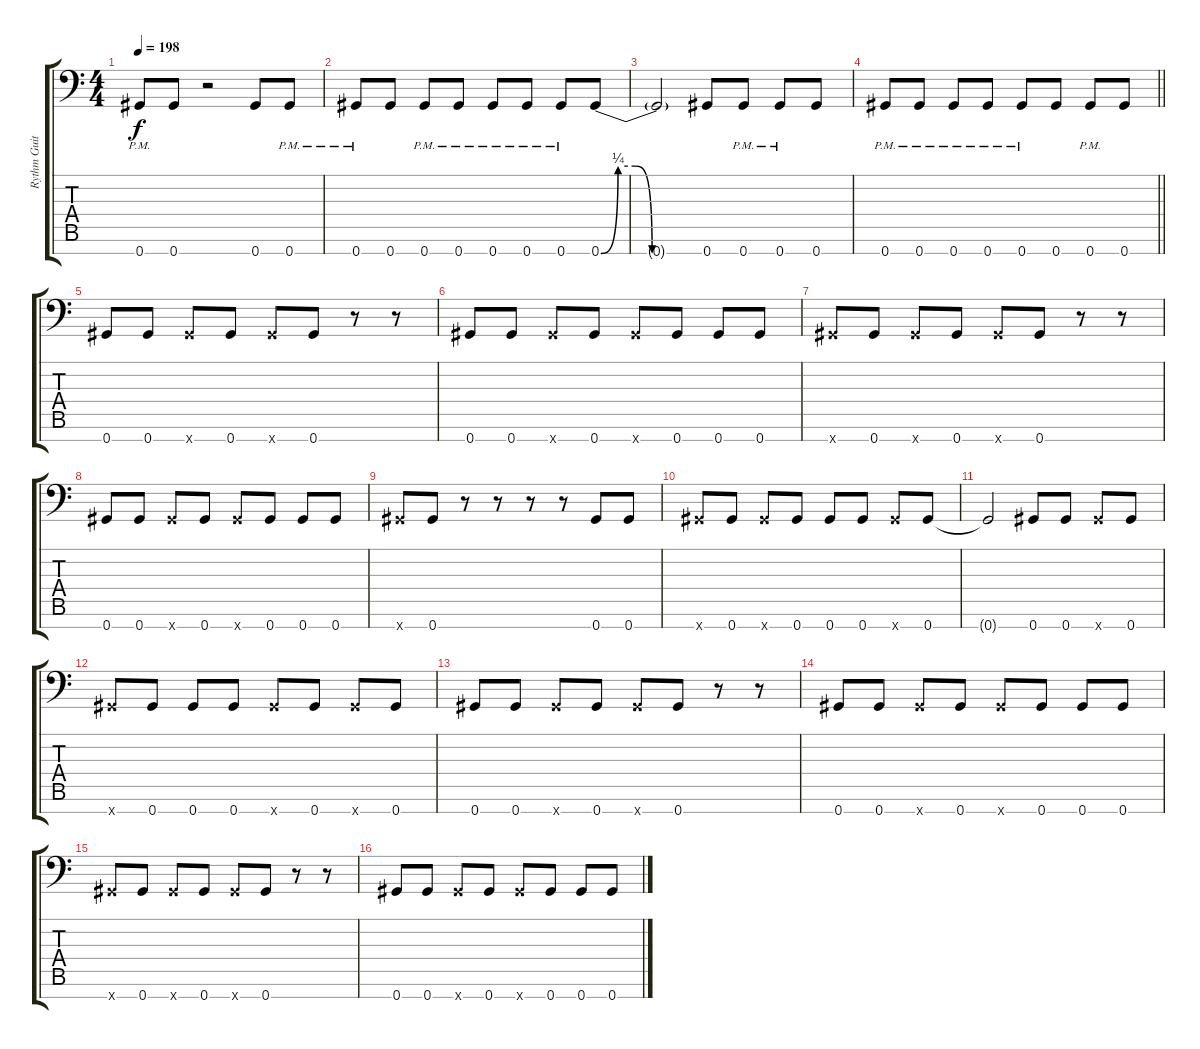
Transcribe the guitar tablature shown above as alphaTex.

\track ("Rythm Guitar #2" "Rythm Guit") {instrument distortionguitar}
\staff {score tabs}
\tuning (Eb4 Bb3 F3 Eb3 Bb2 F2 Ab1) {hide}
\ts (4 4)
\tempo 198
\clef f4
\ks c
0.7{pm}.8{dy f} 0.7.8 r.2 0.7.8 0.7{pm}.8 |
0.7{pm}.8 0.7.8 0.7{pm}.8 0.7{pm}.8 0.7{pm}.8 0.7{pm}.8 0.7{pm}.8 0.7{be (custom 0 0 10 1 20 1 30 0 60 0)}.8 |
0.7{t}.2 0.7.8 0.7{pm}.8 0.7{pm}.8 0.7.8 |
\barLineRight lightlight
0.7{pm}.8 0.7{pm}.8 0.7{pm}.8 0.7{pm}.8 0.7{pm}.8 0.7.8 0.7{pm}.8 0.7.8 |
\section ("" "")
0.7.8 0.7.8 0.7{x}.8 0.7.8 0.7{x}.8 0.7.8 r.8 r.8 |
0.7.8 0.7.8 0.7{x}.8 0.7.8 0.7{x}.8 0.7.8 0.7.8 0.7.8 |
0.7{x}.8 0.7.8 0.7{x}.8 0.7.8 0.7{x}.8 0.7.8 r.8 r.8 |
0.7.8 0.7.8 0.7{x}.8 0.7.8 0.7{x}.8 0.7.8 0.7.8 0.7.8 |
0.7{x}.8 0.7.8 r.8 r.8 r.8 r.8 0.7.8 0.7.8 |
0.7{x}.8 0.7.8 0.7{x}.8 0.7.8 0.7.8 0.7.8 0.7{x}.8 0.7.8 |
0.7{t}.2 0.7.8 0.7.8 0.7{x}.8 0.7.8 |
0.7{x}.8 0.7.8 0.7.8 0.7.8 0.7{x}.8 0.7.8 0.7{x}.8 0.7.8 |
0.7.8 0.7.8 0.7{x}.8 0.7.8 0.7{x}.8 0.7.8 r.8 r.8 |
0.7.8 0.7.8 0.7{x}.8 0.7.8 0.7{x}.8 0.7.8 0.7.8 0.7.8 |
0.7{x}.8 0.7.8 0.7{x}.8 0.7.8 0.7{x}.8 0.7.8 r.8 r.8 |
0.7.8 0.7.8 0.7{x}.8 0.7.8 0.7{x}.8 0.7.8 0.7.8 0.7.8
